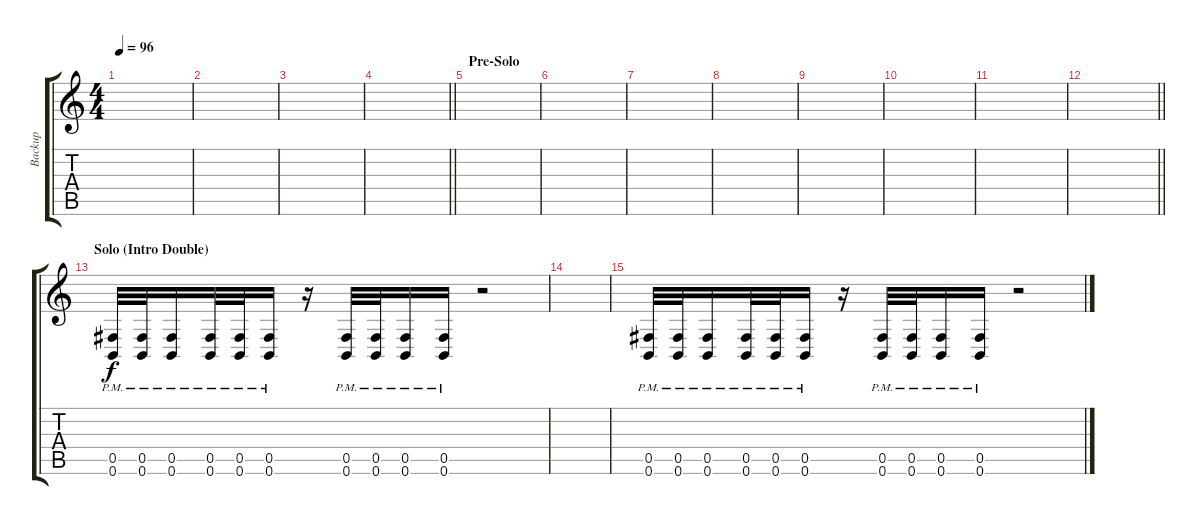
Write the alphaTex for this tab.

\track ("Backup" "Backup") {instrument distortionguitar}
\staff {score tabs}
\tuning (Db4 Ab3 E3 B2 Gb2 B1) {hide}
\ts (4 4)
\tempo 96
\clef g2
\ks c
|
|
|
\barLineRight lightlight
|
\section ("" "Pre-Solo")
|
|
|
|
|
|
|
\barLineRight lightlight
|
\section ("" "Solo (Intro Double)")
(0.5{pm} 0.6{pm}).32 (0.5{pm} 0.6{pm}).32 (0.5{pm} 0.6{pm}).16 (0.5{pm} 0.6{pm}).32 (0.5{pm} 0.6{pm}).32 (0.5{pm} 0.6{pm}).16 r.16 (0.5{pm} 0.6{pm}).32 (0.5{pm} 0.6{pm}).32 (0.5{pm} 0.6{pm}).16 (0.5{pm} 0.6{pm}).16 r.2 |
|
(0.5{pm} 0.6{pm}).32 (0.5{pm} 0.6{pm}).32 (0.5{pm} 0.6{pm}).16 (0.5{pm} 0.6{pm}).32 (0.5{pm} 0.6{pm}).32 (0.5{pm} 0.6{pm}).16 r.16 (0.5{pm} 0.6{pm}).32 (0.5{pm} 0.6{pm}).32 (0.5{pm} 0.6{pm}).16 (0.5{pm} 0.6{pm}).16 r.2
